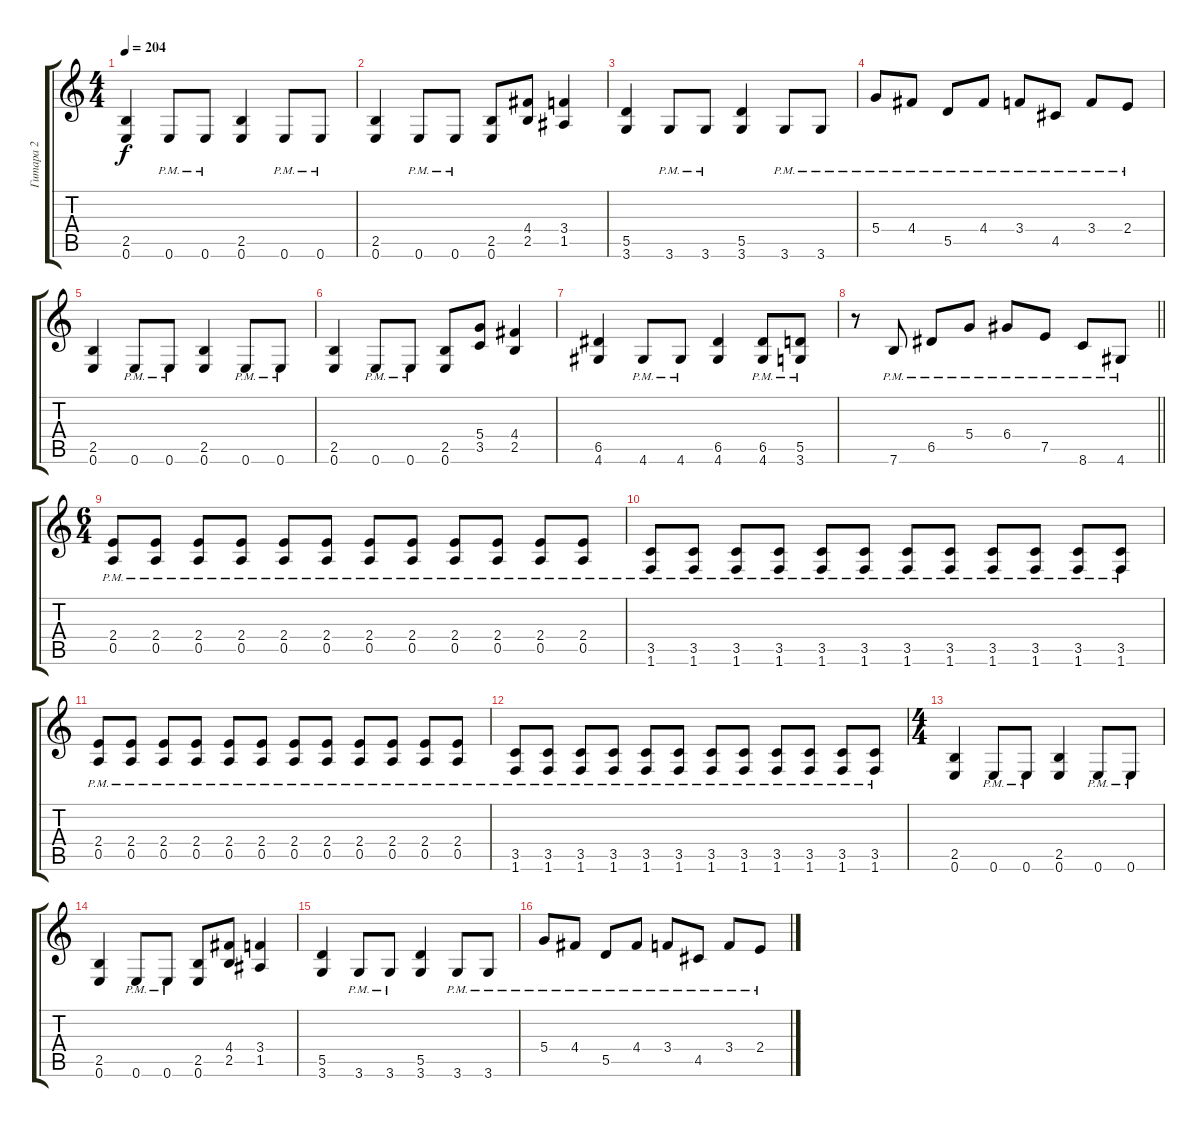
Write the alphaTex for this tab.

\track ("Гитара 2" "Гитара 2") {instrument distortionguitar}
\staff {score tabs}
\tuning (E4 B3 G3 D3 A2 E2) {hide}
\ts (4 4)
\tempo 204
\clef g2
\ks c
(2.5 0.6).4{dy f} 0.6{pm}.8 0.6{pm}.8 (2.5 0.6).4 0.6{pm}.8 0.6{pm}.8 |
(2.5 0.6).4 0.6{pm}.8 0.6{pm}.8 (2.5 0.6).8 (4.4 2.5).8 (3.4 1.5).4 |
(5.5 3.6).4 3.6{pm}.8 3.6{pm}.8 (5.5 3.6).4 3.6{pm}.8 3.6{pm}.8 |
5.4{pm}.8 4.4{pm}.8 5.5{pm}.8 4.4{pm}.8 3.4{pm}.8 4.5{pm}.8 3.4{pm}.8 2.4{pm}.8 |
(2.5 0.6).4 0.6{pm}.8 0.6{pm}.8 (2.5 0.6).4 0.6{pm}.8 0.6{pm}.8 |
(2.5 0.6).4 0.6{pm}.8 0.6{pm}.8 (2.5 0.6).8 (5.4 3.5).8 (4.4 2.5).4 |
(6.5 4.6).4 4.6{pm}.8 4.6{pm}.8 (6.5 4.6).4 (6.5{pm} 4.6{pm}).8 (5.5{pm} 3.6{pm}).8 |
\barLineRight lightlight
r.8 7.6{pm}.8 6.5{pm}.8 5.4{pm}.8 6.4{pm}.8 7.5{pm}.8 8.6{pm}.8 4.6{pm}.8 |
\ts (6 4)
(2.4{pm} 0.5{pm}).8 (2.4{pm} 0.5{pm}).8 (2.4{pm} 0.5{pm}).8 (2.4{pm} 0.5{pm}).8 (2.4{pm} 0.5{pm}).8 (2.4{pm} 0.5{pm}).8 (2.4{pm} 0.5{pm}).8 (2.4{pm} 0.5{pm}).8 (2.4{pm} 0.5{pm}).8 (2.4{pm} 0.5{pm}).8 (2.4{pm} 0.5{pm}).8 (2.4{pm} 0.5{pm}).8 |
(3.5{pm} 1.6{pm}).8 (3.5{pm} 1.6{pm}).8 (3.5{pm} 1.6{pm}).8 (3.5{pm} 1.6{pm}).8 (3.5{pm} 1.6{pm}).8 (3.5{pm} 1.6{pm}).8 (3.5{pm} 1.6{pm}).8 (3.5{pm} 1.6{pm}).8 (3.5{pm} 1.6{pm}).8 (3.5{pm} 1.6{pm}).8 (3.5{pm} 1.6{pm}).8 (3.5{pm} 1.6{pm}).8 |
(2.4{pm} 0.5{pm}).8 (2.4{pm} 0.5{pm}).8 (2.4{pm} 0.5{pm}).8 (2.4{pm} 0.5{pm}).8 (2.4{pm} 0.5{pm}).8 (2.4{pm} 0.5{pm}).8 (2.4{pm} 0.5{pm}).8 (2.4{pm} 0.5{pm}).8 (2.4{pm} 0.5{pm}).8 (2.4{pm} 0.5{pm}).8 (2.4{pm} 0.5{pm}).8 (2.4{pm} 0.5{pm}).8 |
(3.5{pm} 1.6{pm}).8 (3.5{pm} 1.6{pm}).8 (3.5{pm} 1.6{pm}).8 (3.5{pm} 1.6{pm}).8 (3.5{pm} 1.6{pm}).8 (3.5{pm} 1.6{pm}).8 (3.5{pm} 1.6{pm}).8 (3.5{pm} 1.6{pm}).8 (3.5{pm} 1.6{pm}).8 (3.5{pm} 1.6{pm}).8 (3.5{pm} 1.6{pm}).8 (3.5{pm} 1.6{pm}).8 |
\ts (4 4)
(2.5 0.6).4 0.6{pm}.8 0.6{pm}.8 (2.5 0.6).4 0.6{pm}.8 0.6{pm}.8 |
(2.5 0.6).4 0.6{pm}.8 0.6{pm}.8 (2.5 0.6).8 (4.4 2.5).8 (3.4 1.5).4 |
(5.5 3.6).4 3.6{pm}.8 3.6{pm}.8 (5.5 3.6).4 3.6{pm}.8 3.6{pm}.8 |
5.4{pm}.8 4.4{pm}.8 5.5{pm}.8 4.4{pm}.8 3.4{pm}.8 4.5{pm}.8 3.4{pm}.8 2.4{pm}.8
